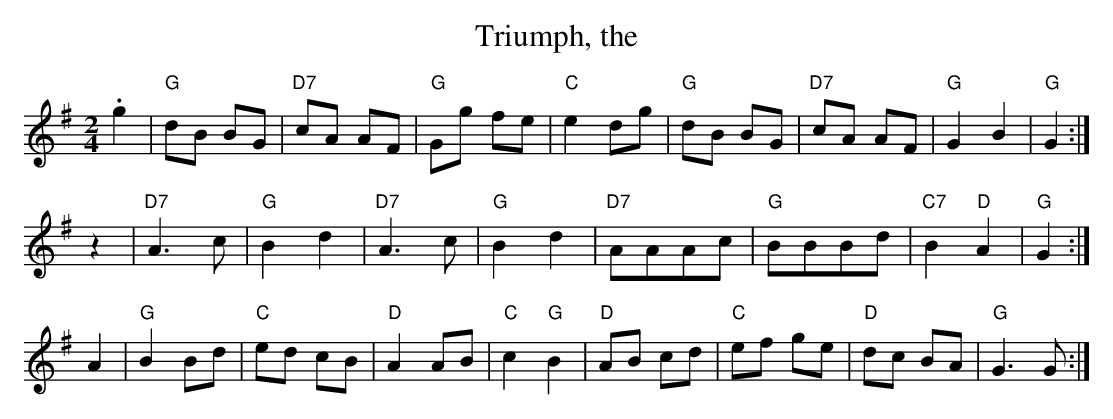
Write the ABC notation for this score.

X:1
T:Triumph, the
M:2/4
L:1/8
K:G
.g2|"G" dB BG|"D7" cA AF|"G" Gg fe|"C" e2 dg|"G" dB BG|"D7" cA AF|"G" G2 B2|"G" G2:|!
z2|"D7" A3c|"G" B2d2|"D7" A3c|"G" B2d2|"D7" AAAc|"G" BBBd|"C7" B2 "D" A2|"G" G2:|!
A2|"G" B2 Bd|"C" ed cB|"D" A2 AB|"C" c2 "G" B2|"D" AB cd|"C" ef ge|"D" dc BA|"G" G3G:|!
